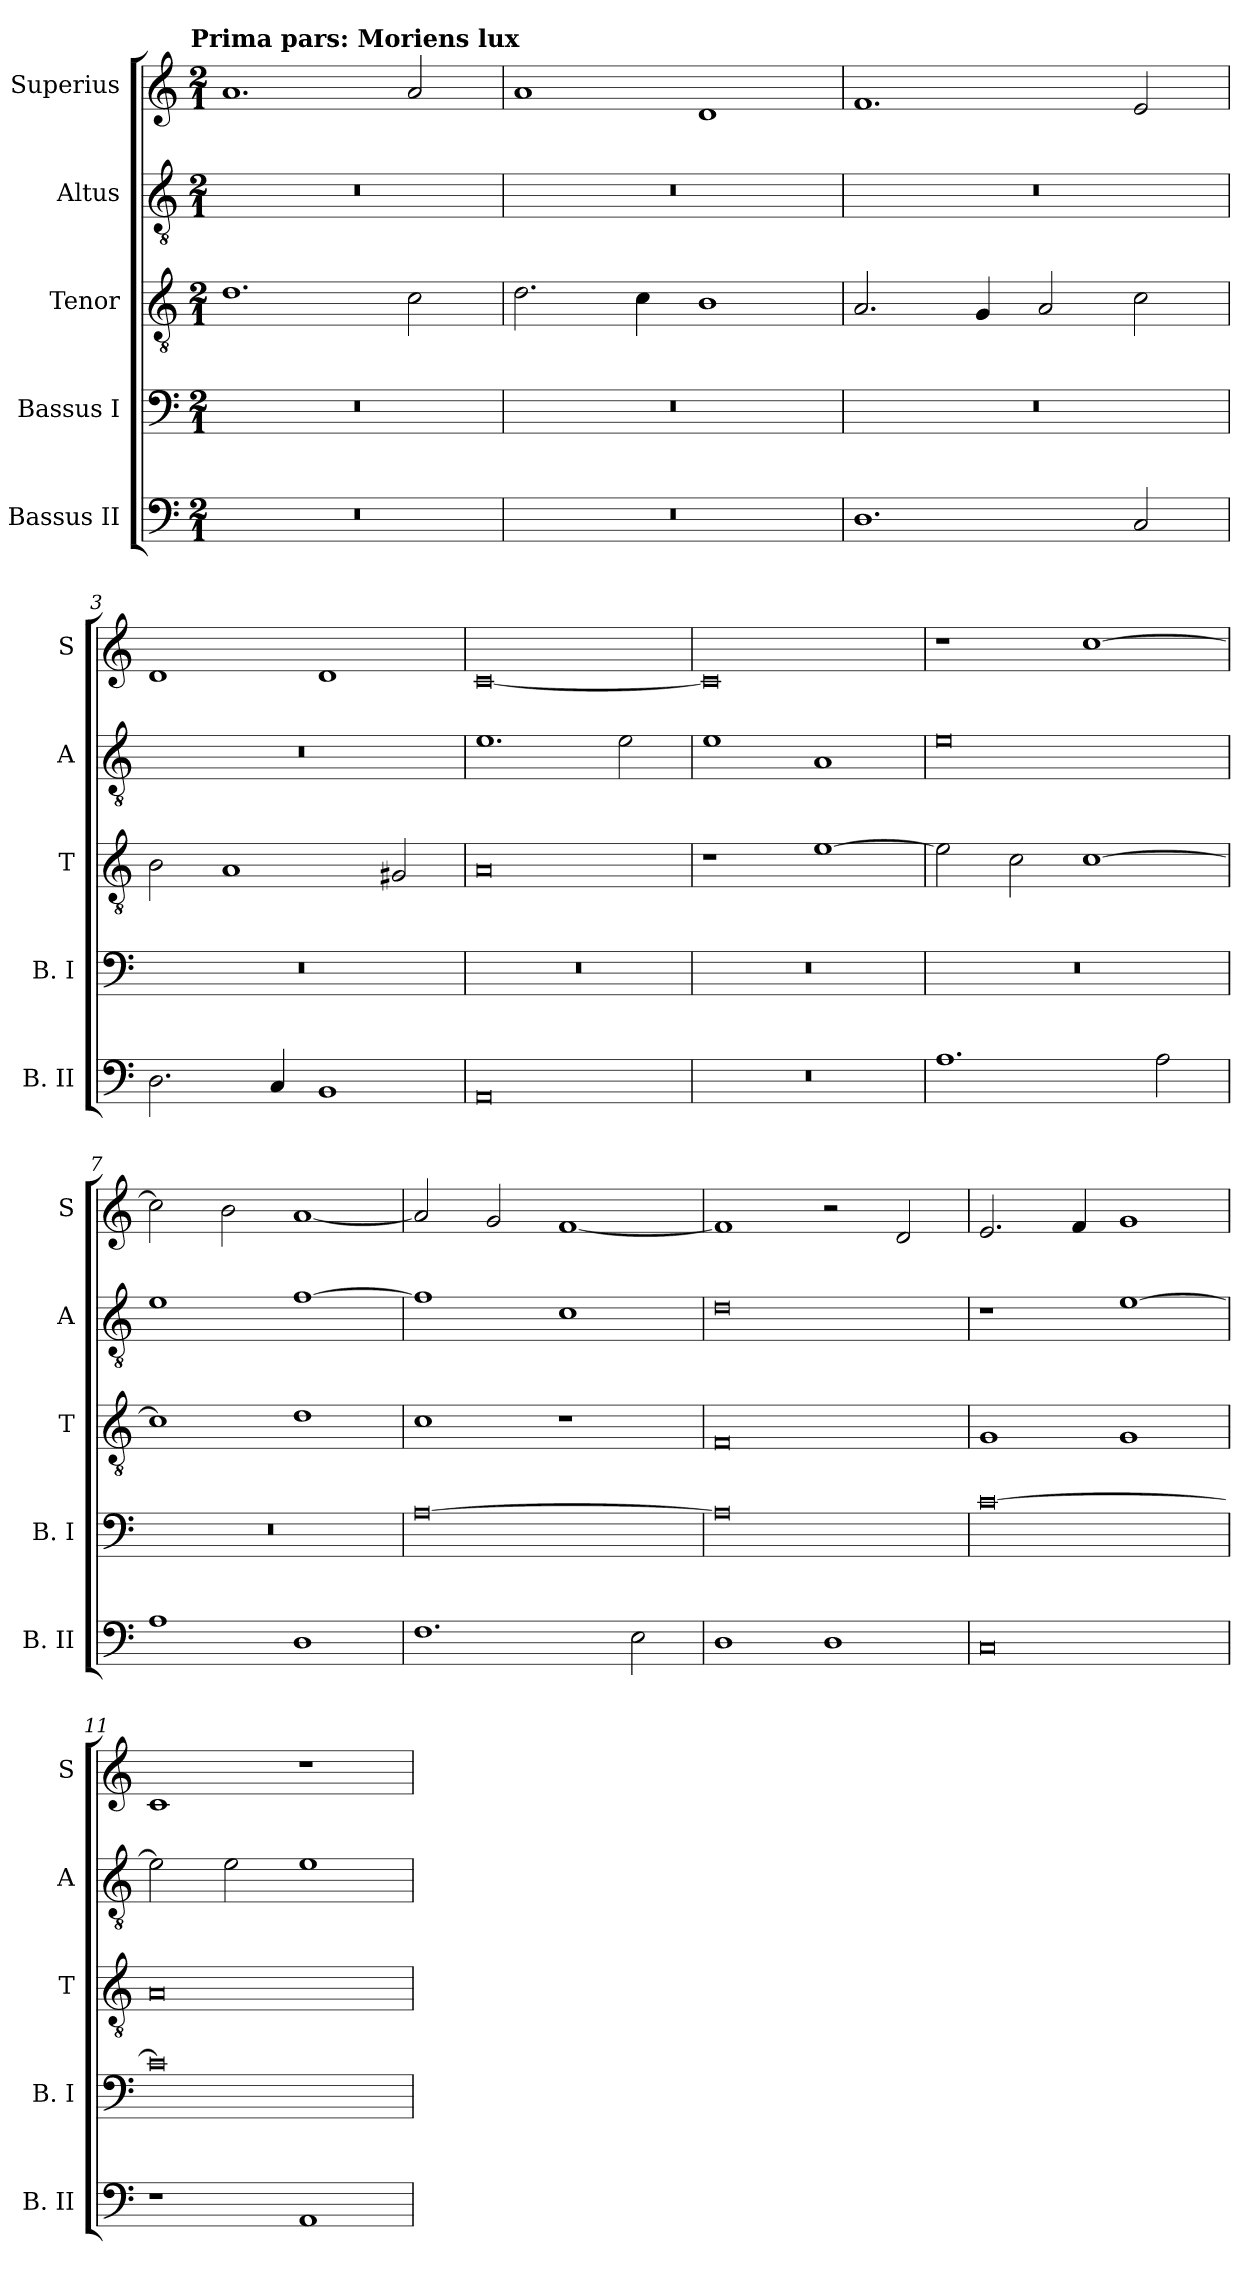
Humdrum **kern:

**kern	**kern	**kern	**kern	**kern
*part5	*part4	*part3	*part2	*part1
*staff5	*staff4	*staff3	*staff2	*staff1
*I"Bassus II	*I"Bassus I	*I"Tenor	*I"Altus	*I"Superius
*I'B. II	*I'B. I	*I'T	*I'A	*I'S
*clefF4	*clefF4	*clefGv2	*clefGv2	*clefG2
*k[]	*k[]	*k[]	*k[]	*k[]
*C:	*C:	*C:	*C:	*C:
!!LO:TX:omd:t=Prima pars&colon; Moriens lux
*M2/1	*M2/1	*M2/1	*M2/1	*M2/1
=	=	=	=	=
0r	0r	1.d	0r	1.a
.	.	2c	.	2a
=1	=1	=1	=1	=1
0r	0r	2.d	0r	1a
.	.	4c	.	.
.	.	1B	.	1d
=2	=2	=2	=2	=2
1.D	0r	2.A	0r	1.f
.	.	4G	.	.
.	.	2A	.	.
2C	.	2c	.	2e
=3	=3	=3	=3	=3
2.D	0r	2B	0r	1d
.	.	1A	.	.
4C	.	.	.	.
1BB	.	.	.	1d
.	.	2G#X	.	.
=4	=4	=4	=4	=4
0AA	0r	0A	1.e	[0c
.	.	.	2e	.
=5	=5	=5	=5	=5
0r	0r	1r	1e	0c]
.	.	[1e	1A	.
=6	=6	=6	=6	=6
1.A	0r	2e]	0e	1r
.	.	2c	.	.
.	.	[1c	.	[1cc
2A	.	.	.	.
=7	=7	=7	=7	=7
1A	0r	1c]	1e	2cc]
.	.	.	.	2b
1D	.	1d	[1f	[1a
=8	=8	=8	=8	=8
1.F	[0A	1c	1f]	2a]
.	.	.	.	2g
.	.	1r	1c	[1f
2E	.	.	.	.
=9	=9	=9	=9	=9
1D	0A]	0F	0d	1f]
1D	.	.	.	2r
.	.	.	.	2d
=10	=10	=10	=10	=10
0C	[0c	1G	1r	2.e
.	.	.	.	4f
.	.	1G	[1e	1g
=11	=11	=11	=11	=11
1r	0c]	0A	2e]	1c
.	.	.	2e	.
1AA	.	.	1e	1r
=	=	=	=	=
*-	*-	*-	*-	*-
